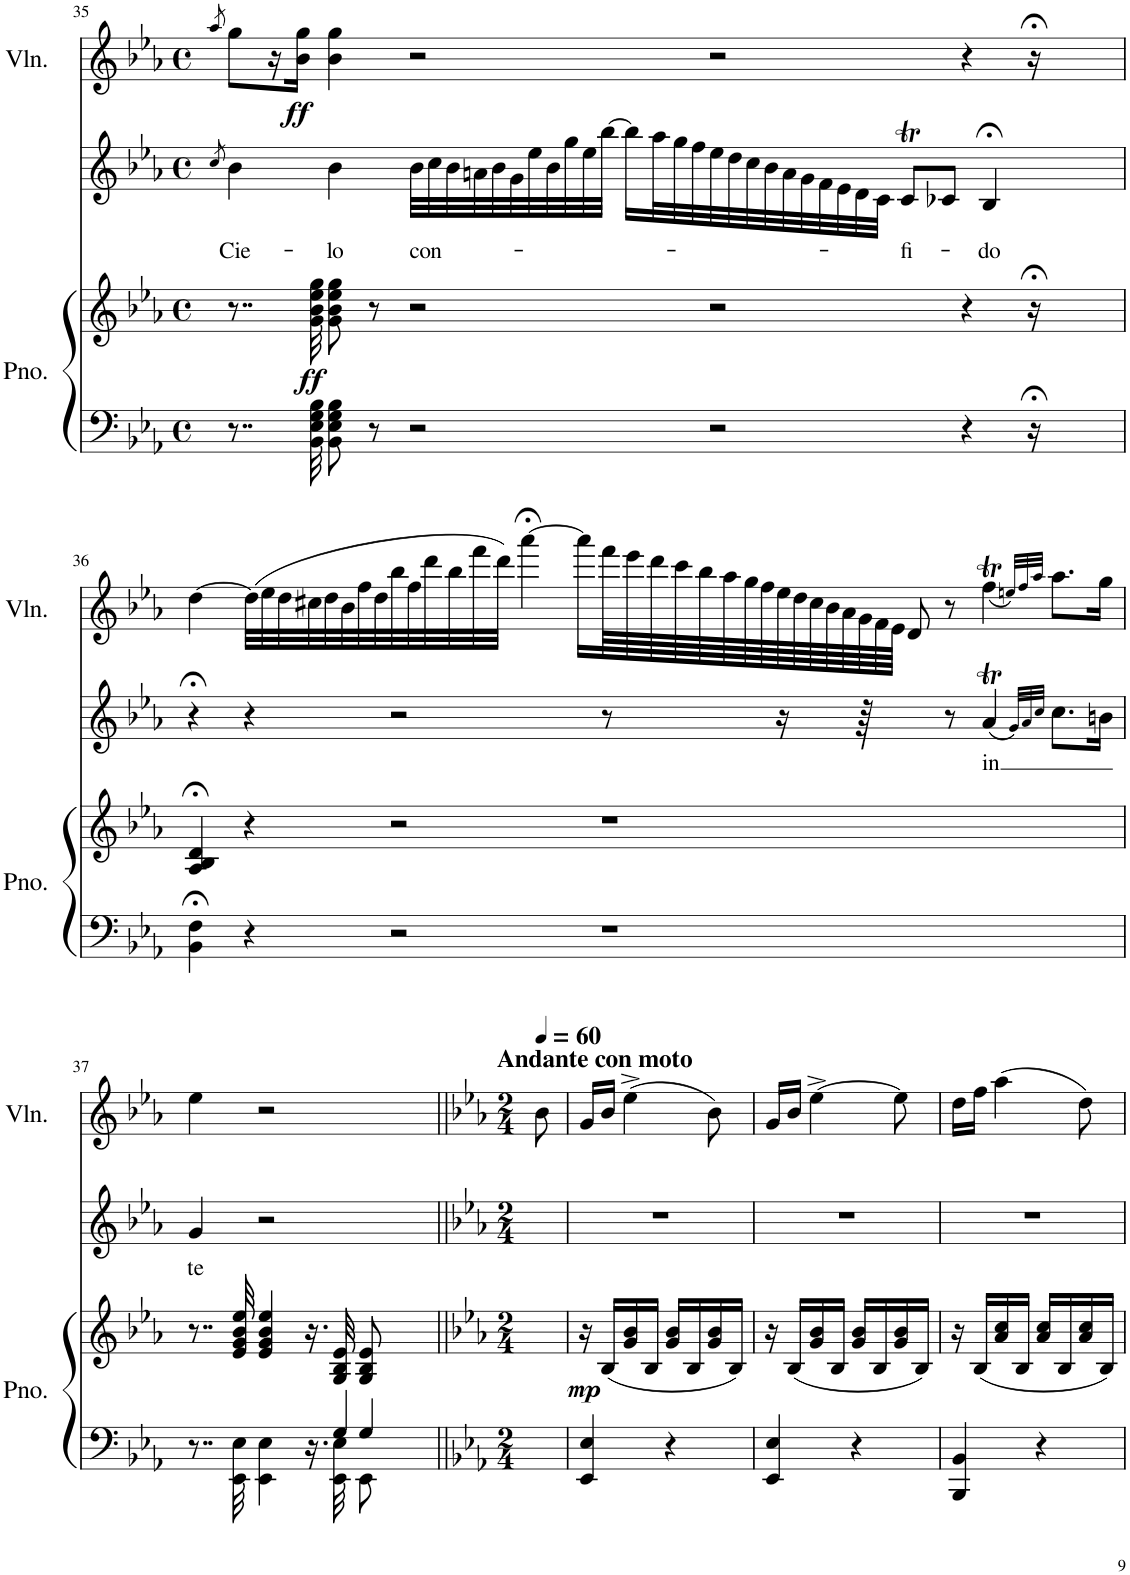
**kern	**kern	**dynam	**kern	**text	**kern	**dynam
*part3	*part3	*part3	*part2	*part2	*part1	*part1
*staff4	*staff3	*staff3/4	*staff2	*staff2	*staff1	*staff1
*I"Piano	*	*	*I"Voice	*	*I"Violin	*
*I'Pno.	*	*	*	*	*I'Vln.	*
!!LO:PB:g=z
*clefF4	*clefG2	*	*clefG2	*	*clefG2	*
*k[b-e-a-]	*k[b-e-a-]	*	*k[b-e-a-]	*	*k[b-e-a-]	*
*M4/4	*M4/4	*	*M4/4	*	*M4/4	*
*met(c)	*met(c)	*	*met(c)	*	*met(c)	*
=35	=35	=35	=35	=35	=35	=35
.	.	.	8qcc/	.	8qaa-/	.
!	!	!	!	!LO:LY:b	!	!
8..r	8..r	.	4b-\	Cie-	8gg\L	.
.	.	.	.	.	16r	.
!	!	!	!	!	!	!LO:DY:b
.	.	.	.	.	16b-\ 16gg\JJ	ff
!	!	!LO:DY:b	!	!	!	!
32BB-\ 32E-\ 32G\ 32B-\	32g\ 32b-\ 32ee-\ 32gg\	ff	.	.	.	.
!	!	!	!	!LO:LY:b	!	!
8BB-\ 8E-\ 8G\ 8B-\	8g\ 8b-\ 8ee-\ 8gg\	.	4b-\	-lo	4b-\ 4gg\	.
8r	8r	.	.	.	.	.
!	!	!	!	!LO:LY:b	!	!
2r	2r	.	32b-\LLL	con-	2r	.
.	.	.	32cc\	.	.	.
.	.	.	32b-\	.	.	.
.	.	.	32an\	.	.	.
.	.	.	32b-\	.	.	.
.	.	.	32g\	.	.	.
.	.	.	32ee-\	.	.	.
.	.	.	32b-\	.	.	.
.	.	.	32gg\	.	.	.
.	.	.	32ee-\	.	.	.
.	.	.	[32bb-\JJJ	.	.	.
.	.	.	16bb-\LL]	.	.	.
.	.	.	32aa-\L	.	.	.
.	.	.	32gg\	.	.	.
.	.	.	32ff\	.	.	.
2r	2r	.	32ee-\	.	2r	.
.	.	.	32dd\	.	.	.
.	.	.	32cc\	.	.	.
.	.	.	32b-\	.	.	.
.	.	.	32a\	.	.	.
.	.	.	32g\	.	.	.
.	.	.	32f\	.	.	.
.	.	.	32e-\	.	.	.
.	.	.	32d\	.	.	.
.	.	.	32c\JJJ	.	.	.
!	!	!	!	!LO:LY:b	!	!
.	.	.	8cT/L	-fi-	.	.
.	.	.	8c-X/J	.	.	.
4r	4r	.	.	.	4r	.
!	!	!	!	!LO:LY:b	!	!
.	.	.	4B-;</	do	.	.
16r;<	16r;<	.	.	.	16r;<	.
16ryy	16ryy	.	16ryy	.	16ryy	.
8ryy	8ryy	.	8ryy	.	8ryy	.
!!LO:LB:g=z
=36	=36	=36	=36	=36	=36	=36
4BB-\;< 4F\;<	4A-/;< 4B-/;< 4d/;<	.	4r;<	.	[4dd\	.
4r	4r	.	4r	.	(32dd\LLL]	.
.	.	.	.	.	32ee-\	.
.	.	.	.	.	32dd\	.
.	.	.	.	.	32cc#X\	.
.	.	.	.	.	32dd\	.
.	.	.	.	.	32b-\	.
.	.	.	.	.	32ff\	.
.	.	.	.	.	32dd\	.
2r	2r	.	2r	.	32bb-\	.
.	.	.	.	.	32ff\	.
.	.	.	.	.	32ddd\	.
.	.	.	.	.	32bb-\	.
.	.	.	.	.	32fff\	.
.	.	.	.	.	32ddd\JJJ)	.
.	.	.	.	.	[4aaa-;<\	.
.	.	.	.	.	16aaa-\LL]	.
1r	1r	.	8r	.	64fff\LL	.
.	.	.	.	.	64eee-\	.
.	.	.	.	.	64ddd\	.
.	.	.	.	.	64ccc\	.
.	.	.	.	.	64bb-\	.
.	.	.	.	.	64aa-\	.
.	.	.	.	.	64gg\	.
.	.	.	.	.	64ff\	.
.	.	.	16r	.	64ee-\	.
.	.	.	.	.	64dd\	.
.	.	.	.	.	64cc#\	.
.	.	.	.	.	64b-\	.
.	.	.	64ryy	.	64a-\	.
.	.	.	64r	.	64g\	.
.	.	.	32ryy	.	64f\	.
.	.	.	.	.	64e-\JJJJ	.
.	.	.	8ryy	.	8d/	.
.	.	.	8r	.	8r	.
!	!	!	!	!LO:LY:b	!	!
.	.	.	(<4a-T/	in	(<4ffT\	.
.	.	.	32qg/LLL)	.	32qeen/LLL)	.
.	.	.	32qa-/	.	32qff/	.
.	.	.	32qcc/JJJ	.	32qaa-/JJJ	.
.	.	.	8.cc\L	.	8.aa-\L	.
.	.	.	16bn\Jk	.	16gg\Jk	.
!!LO:LB:g=z
=37	=37	=37	=37	=37	=37	=37
*^	*	*	*	*	*	*
!	!	!	!	!	!LO:LY:b	!	!
8..r	2ryy	8..r	.	4g/	te	4ee-\	.
32EE-\ 32E-\	.	32e-/ 32g/ 32b-/ 32ee-/	.	.	.	.	.
4EE-\ 4E-\	.	4e-/ 4g/ 4b-/ 4ee-/	.	2r	.	2r	.
16.r	16.ryy	16.r	.	.	.	.	.
32EE-/ 32E-/KKL	32G/KKL	32G/ 32B-/ 32e-/	.	.	.	.	.
8EE-/J	8G/J	8G/ 8B-/ 8e-/	.	.	.	.	.
4ryy	4ryy	4ryy	.	4ryy	.	4ryy	.
=38||	=38||	=38||	=38||	=38||	=38||	=38||	=38||
*k[b-e-a-]	*	*k[b-e-a-]	*	*k[b-e-a-]	*	*k[b-e-a-]	*
*M2/4	*	*M2/4	*	*M2/4	*	*M2/4	*
!	!	!	!	!	!	!LO:TX:a:B:t=Andante con moto	!
4ryy	4ryy	4ryy	.	4ryy	.	8ryy	.
*	*	*	*	*	*	*MM60	*
.	.	.	.	.	.	8b-\	.
*v	*v	*	*	*	*	*	*
=39	=39	=39	=39	=39	=39	=39
!	!	!LO:DY:b	!	!	!	!
4EE-/ 4E-/	16r	mp	2r	.	16g/LL	.
.	(16B-/LL	.	.	.	16b-/JJ	.
.	16g/ 16b-/	.	.	.	(4ee-^\	.
.	16B-/JJ	.	.	.	.	.
4r	16g/ 16b-/LL	.	.	.	.	.
.	16B-/	.	.	.	.	.
.	16g/ 16b-/	.	.	.	8b-\)	.
.	16B-/JJ)	.	.	.	.	.
=40	=40	=40	=40	=40	=40	=40
4EE-/ 4E-/	16r	.	2r	.	16g/LL	.
.	(16B-/LL	.	.	.	16b-/JJ	.
.	16g/ 16b-/	.	.	.	[4ee-^\	.
.	16B-/JJ	.	.	.	.	.
4r	16g/ 16b-/LL	.	.	.	.	.
.	16B-/	.	.	.	.	.
.	16g/ 16b-/	.	.	.	8ee-\]	.
.	16B-/JJ)	.	.	.	.	.
=41	=41	=41	=41	=41	=41	=41
4BBB-/ 4BB-/	16r	.	2r	.	16dd\LL	.
.	(16B-/LL	.	.	.	16ff\JJ	.
.	16a-/ 16cc/	.	.	.	(4aa-\	.
.	16B-/JJ	.	.	.	.	.
4r	16a-/ 16cc/LL	.	.	.	.	.
.	16B-/	.	.	.	.	.
.	16a-/ 16cc/	.	.	.	8dd\)	.
.	16B-/JJ)	.	.	.	.	.
=	=	=	=	=	=	=
*-	*-	*-	*-	*-	*-	*-
